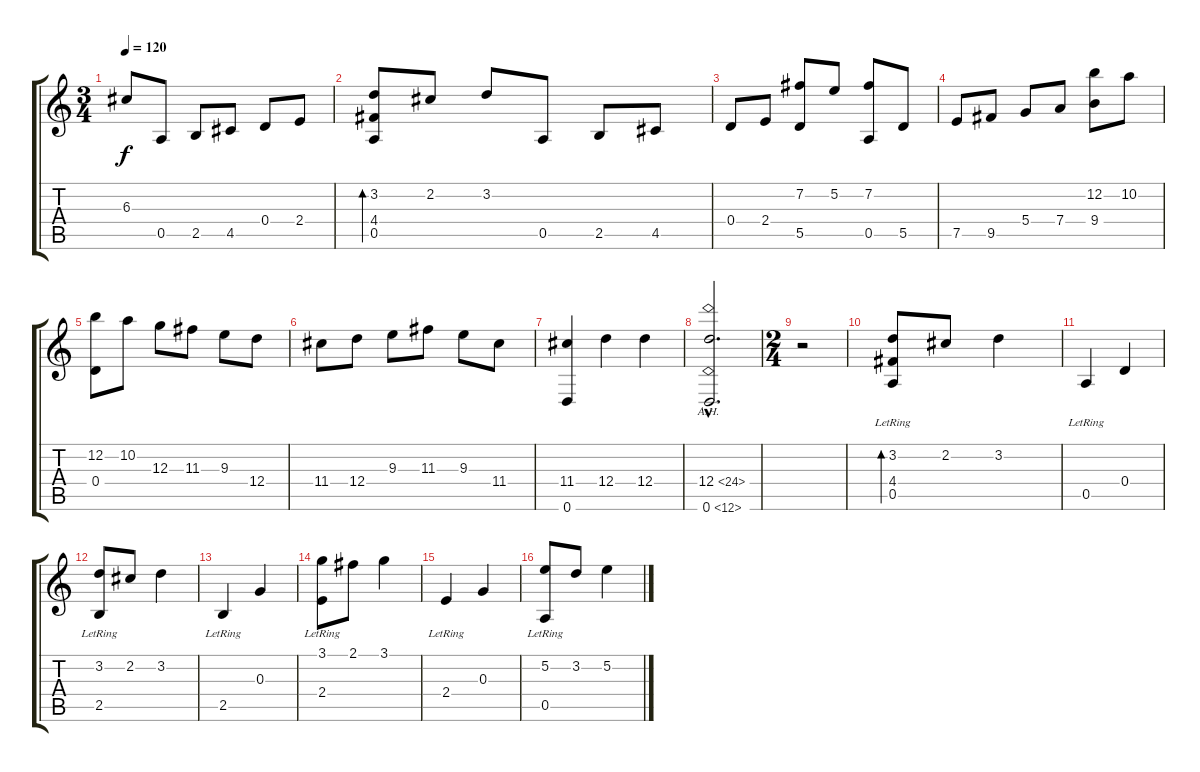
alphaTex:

\track "" {instrument acousticguitarnylon}
\staff {score tabs}
\tuning (E4 B3 G3 D3 A2 D2) {hide}
\ts (3 4)
\tempo 120
\clef g2
\ks c
6.3.8{dy f} 0.5.8 2.5.8 4.5.8 0.4.8 2.4.8 |
(3.2 4.4 0.5).8{bd 240} 2.2.8 3.2.8 0.5.8 2.5.8 4.5.8 |
0.4.8 2.4.8 (7.2 5.5).8 5.2.8 (7.2 0.5).8 5.5.8 |
7.5.8 9.5.8 5.4.8 7.4.8 (12.2 9.4).8 10.2.8 |
(12.2 0.4).8 10.2.8 12.3.8 11.3.8 9.3.8 12.4.8 |
11.4.8 12.4.8 9.3.8 11.3.8 9.3.8 11.4.8 |
(11.4 0.6).4 12.4.4 12.4.4 |
(12.4{ah 12 hac} 0.6{ah 12 hac}).2{d} |
\ts (2 4)
r.2 |
(3.2 4.4 0.5{lr}).8{bd 240} 2.2.8 3.2.4 |
0.5{lr}.4 0.4.4 |
(3.2 2.5{lr}).8 2.2.8 3.2.4 |
2.5{lr}.4 0.3.4 |
(3.1 2.4{lr}).8 2.1.8 3.1.4 |
2.4{lr}.4 0.3.4 |
(5.2 0.5{lr}).8 3.2.8 5.2.4
